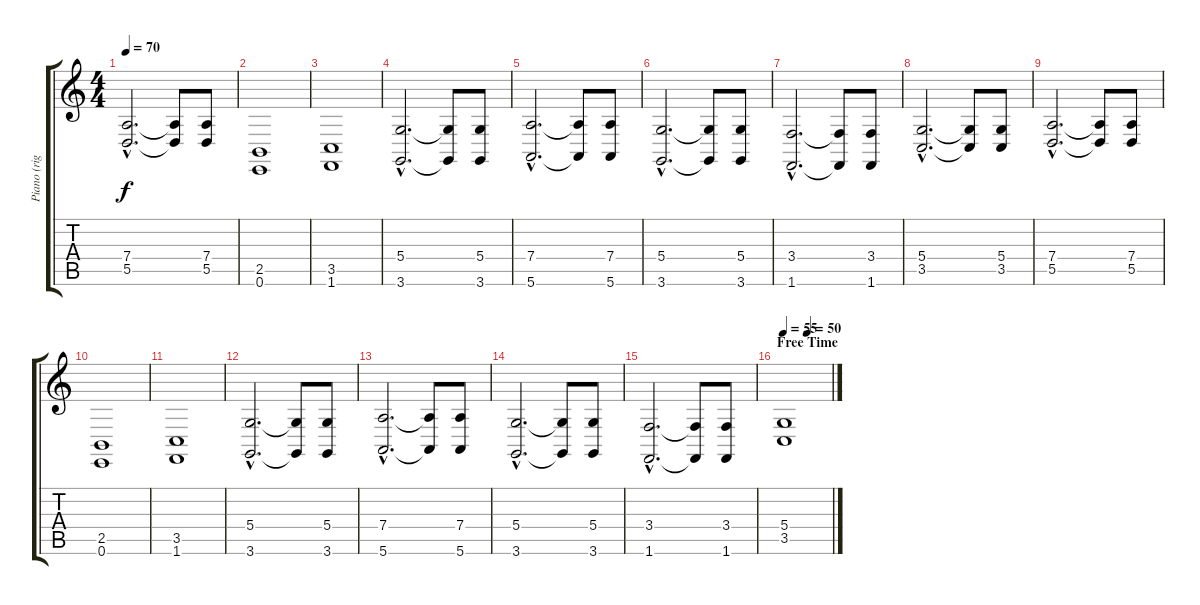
\track ("Piano (rigth)" "Piano (rig") {instrument acousticgrandpiano}
\staff {score tabs}
\tuning (E4 B3 G3 D3 A2 E2) {hide}
\ts (4 4)
\tempo 70
\clef g2
\ks c
(7.4{hac} 5.5{hac}).2{d dy f} (7.4{t} 5.5{t}).8 (7.4 5.5).8 |
(2.5 0.6).1 |
(3.5 1.6).1 |
(5.4{hac} 3.6{hac}).2{d} (5.4{t} 3.6{t}).8 (5.4 3.6).8 |
(7.4{hac} 5.6{hac}).2{d} (7.4{t} 5.6{t}).8 (7.4 5.6).8 |
(5.4{hac} 3.6{hac}).2{d} (5.4{t} 3.6{t}).8 (5.4 3.6).8 |
(3.4{hac} 1.6{hac}).2{d} (3.4{t} 1.6{t}).8 (3.4 1.6).8 |
(5.4{hac} 3.5{hac}).2{d} (5.4{t} 3.5{t}).8 (5.4 3.5).8 |
(7.4{hac} 5.5{hac}).2{d} (7.4{t} 5.5{t}).8 (7.4 5.5).8 |
(2.5 0.6).1 |
(3.5 1.6).1 |
(5.4{hac} 3.6{hac}).2{d} (5.4{t} 3.6{t}).8 (5.4 3.6).8 |
(7.4{hac} 5.6{hac}).2{d} (7.4{t} 5.6{t}).8 (7.4 5.6).8 |
(5.4{hac} 3.6{hac}).2{d} (5.4{t} 3.6{t}).8 (5.4 3.6).8 |
(3.4{hac} 1.6{hac}).2{d} (3.4{t} 1.6{t}).8 (3.4 1.6).8 |
\section ("" "Free Time")
\tempo 55
\tempo (50 0.5)
(5.4 3.5).1
